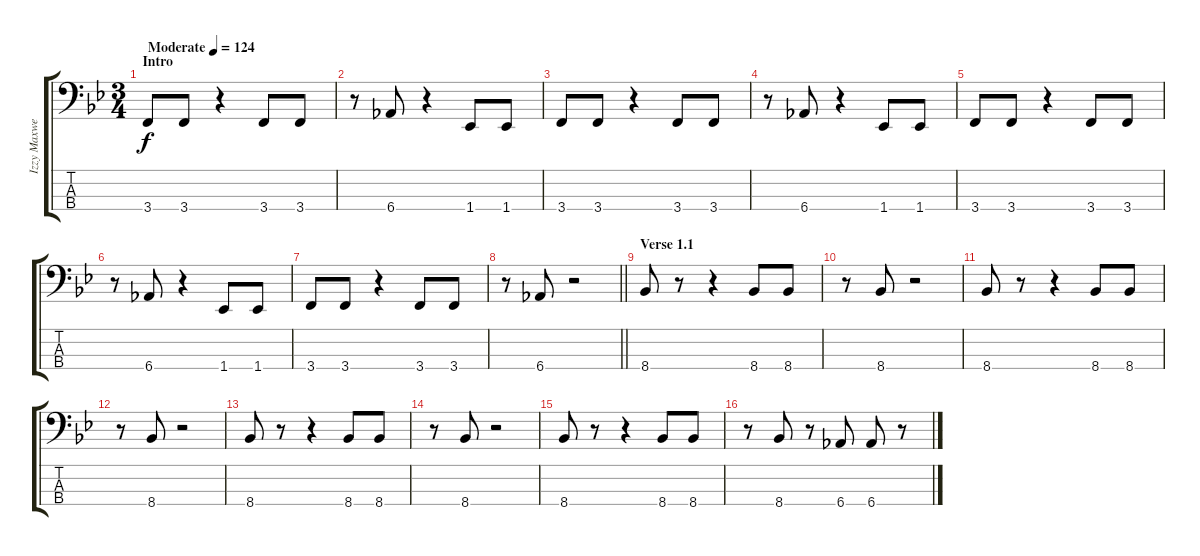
\track ("Izzy Maxwell (Bass)" "Izzy Maxwe") {instrument electricbassfinger}
\staff {score tabs}
\tuning (G2 D2 A1 D1) {hide}
\ts (3 4)
\section ("" "Intro")
\tempo (124 "Moderate")
\clef f4
\ks bb
3.4.8{dy f instrument electricbassfinger} 3.4.8 r.4 3.4.8 3.4.8 |
r.8 6.4.8 r.4 1.4.8 1.4.8 |
3.4.8 3.4.8 r.4 3.4.8 3.4.8 |
r.8 6.4.8 r.4 1.4.8 1.4.8 |
3.4.8 3.4.8 r.4 3.4.8 3.4.8 |
r.8 6.4.8 r.4 1.4.8 1.4.8 |
3.4.8 3.4.8 r.4 3.4.8 3.4.8 |
\barLineRight lightlight
r.8 6.4.8 r.2 |
\section ("" "Verse 1.1")
8.4.8 r.8 r.4 8.4.8 8.4.8 |
r.8 8.4.8 r.2 |
8.4.8 r.8 r.4 8.4.8 8.4.8 |
r.8 8.4.8 r.2 |
8.4.8 r.8 r.4 8.4.8 8.4.8 |
r.8 8.4.8 r.2 |
8.4.8 r.8 r.4 8.4.8 8.4.8 |
r.8 8.4.8 r.8 6.4.8 6.4.8 r.8
